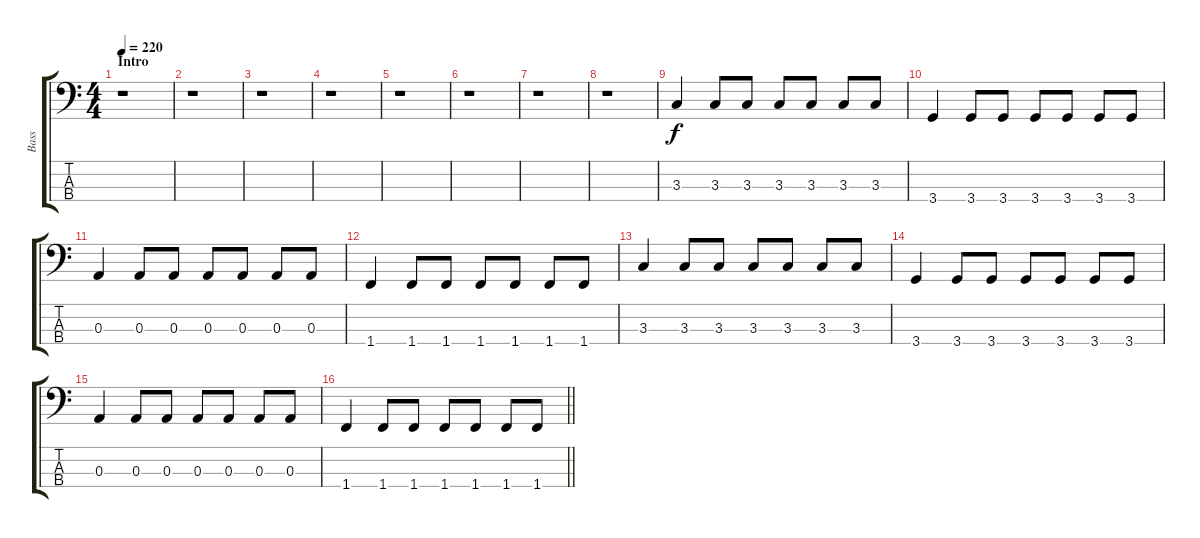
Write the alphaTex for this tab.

\track ("Bass" "Bass") {instrument electricbasspick}
\staff {score tabs}
\tuning (G2 D2 A1 E1) {hide}
\ts (4 4)
\section ("" "Intro")
\tempo 220
\clef f4
\ks c
r.1{dy f instrument electricbasspick} |
r.1 |
r.1 |
r.1 |
r.1 |
r.1 |
r.1 |
r.1 |
3.3.4 3.3.8 3.3.8 3.3.8 3.3.8 3.3.8 3.3.8 |
3.4.4 3.4.8 3.4.8 3.4.8 3.4.8 3.4.8 3.4.8 |
0.3.4 0.3.8 0.3.8 0.3.8 0.3.8 0.3.8 0.3.8 |
1.4.4 1.4.8 1.4.8 1.4.8 1.4.8 1.4.8 1.4.8 |
3.3.4 3.3.8 3.3.8 3.3.8 3.3.8 3.3.8 3.3.8 |
3.4.4 3.4.8 3.4.8 3.4.8 3.4.8 3.4.8 3.4.8 |
0.3.4 0.3.8 0.3.8 0.3.8 0.3.8 0.3.8 0.3.8 |
\barLineRight lightlight
1.4.4 1.4.8 1.4.8 1.4.8 1.4.8 1.4.8 1.4.8
